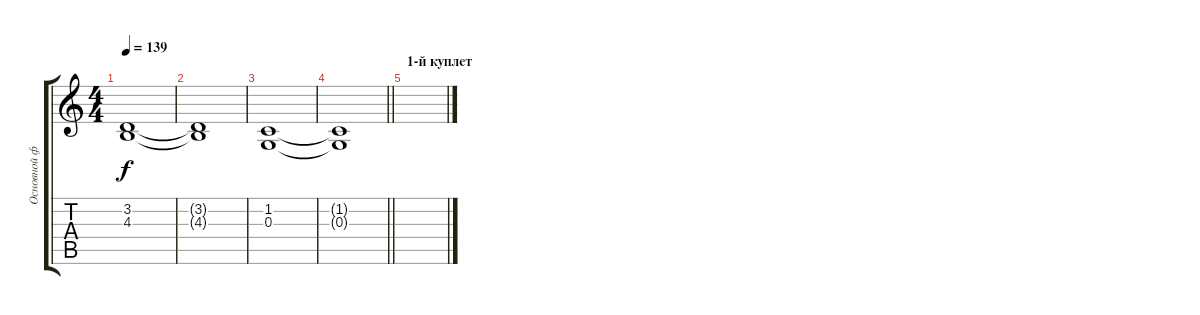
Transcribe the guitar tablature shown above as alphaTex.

\track ("Основной фон" "Основной ф") {instrument synthstrings2}
\staff {score tabs}
\tuning (E4 B3 G3 D3 A2 E2) {hide}
\ts (4 4)
\tempo 139
\clef g2
\ks c
(3.2 4.3).1{dy f} |
(3.2{t} 4.3{t}).1 |
(1.2 0.3).1 |
\barLineRight lightlight
(1.2{t} 0.3{t}).1 |
\section ("" "1-й куплет")
